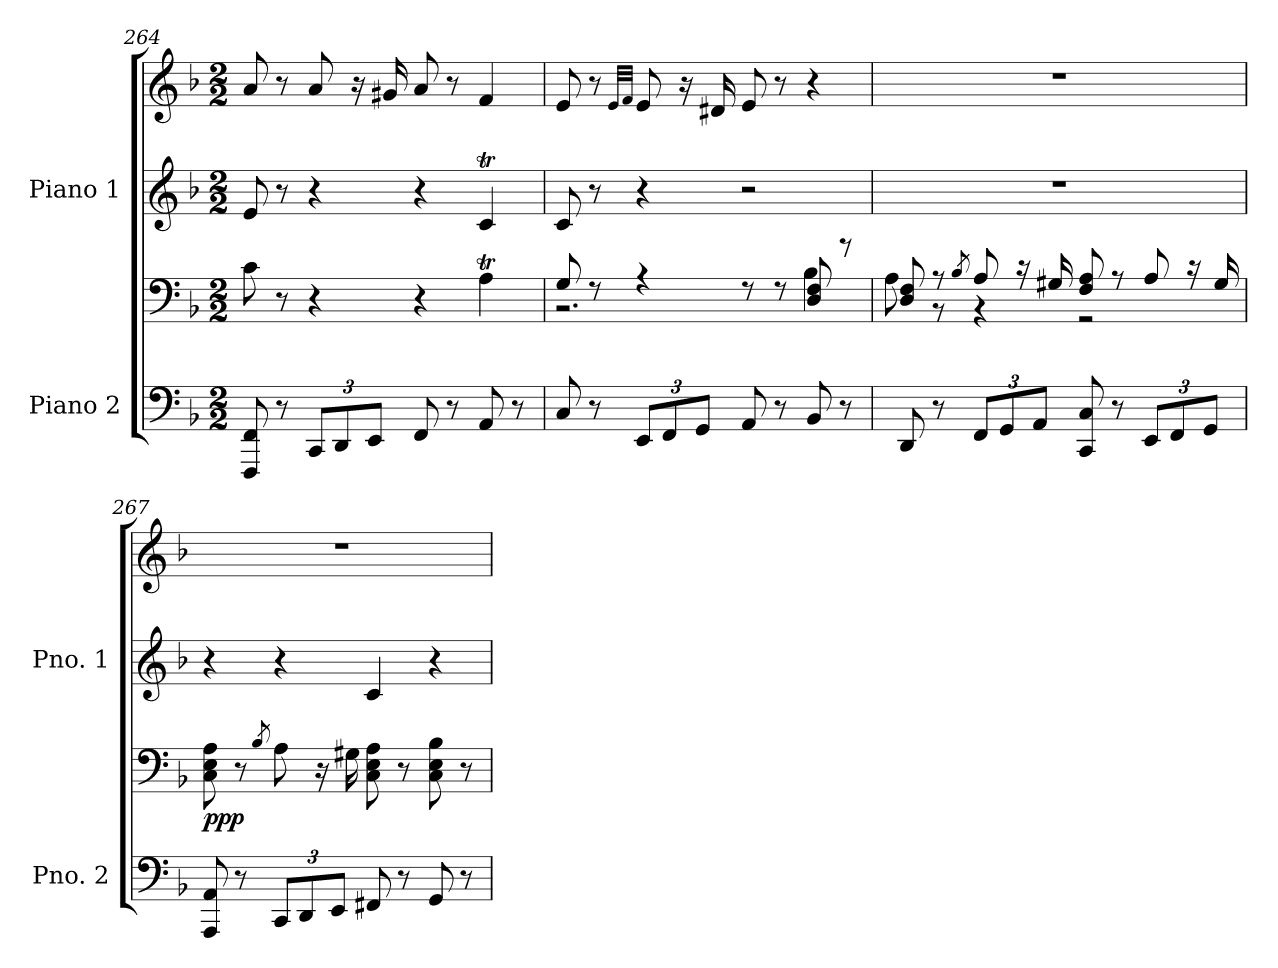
**kern	**kern	**dynam	**kern	**kern
*part2	*part2	*part2	*part1	*part1
*staff4	*staff3	*staff3/4	*staff2	*staff1
*I"Piano 2	*	*	*I"Piano 1	*
*I'Pno. 2	*	*	*I'Pno. 1	*
*clefF4	*clefF4	*	*clefG2	*clefG2
*k[b-]	*k[b-]	*	*k[b-]	*k[b-]
*M2/2	*M2/2	*	*M2/2	*M2/2
=264	=264	=264	=264	=264
8FFF/ 8FF/	8c\	.	8e/	8a/
8r	8r	.	8r	8r
*Xbrackettup	*	*	*	*
12CC/L	4r	.	4r	8a/
12DD/	.	.	.	.
.	.	.	.	16r
12EE/J	.	.	.	.
.	.	.	.	16g#X/
8FF/	4r	.	4r	8a/
8r	.	.	.	8r
8AA/	4At\	.	4cT/	4f/
8r	.	.	.	.
=265	=265	=265	=265	=265
*	*^	*	*	*
8C/	8G/	2.r	.	8c/	8e/
8r	8r	.	.	8r	8r
.	.	.	.	.	32qe/LLL
.	.	.	.	.	32qf/JJJ
12EE/L	4r	.	.	4r	8e/
12FF/	.	.	.	.	.
.	.	.	.	.	16r
12GG/J	.	.	.	.	.
.	.	.	.	.	16d#X/
8AA/	8r	.	.	2r	8e/
8r	8r	.	.	.	8r
8BB-/	8D/ 8F/	4B-\	.	.	4r
8r	8r	.	.	.	.
!!LO:PB:g=z
=266	=266	=266	=266	=266	=266
8DD/	8D/ 8F/	8A\	.	1r	1r
8r	8r	8r	.	.	.
.	8qB-/	.	.	.	.
12FF/L	8A/	4r	.	.	.
12GG/	.	.	.	.	.
.	16r	.	.	.	.
12AA/J	.	.	.	.	.
.	16G#X/	.	.	.	.
8CC/ 8C/	8F/ 8A/	2r	.	.	.
8r	8r	.	.	.	.
12EE/L	8A/	.	.	.	.
12FF/	.	.	.	.	.
.	16r	.	.	.	.
12GG/J	.	.	.	.	.
.	16G#/	.	.	.	.
*	*v	*v	*	*	*
=267	=267	=267	=267	=267
!	!	!LO:DY:b	!	!
8AAA/ 8AA/	8C\ 8E\ 8A\	ppp	4r	1r
8r	8r	.	.	.
.	8qB-/	.	.	.
12CC/L	8A\	.	4r	.
12DD/	.	.	.	.
.	16r	.	.	.
12EE/J	.	.	.	.
.	16G#X\	.	.	.
8FF#X/	8C\ 8E\ 8A\	.	4c/	.
8r	8r	.	.	.
8GG/	8C\ 8E\ 8B-\	.	4r	.
8r	8r	.	.	.
=	=	=	=	=
*-	*-	*-	*-	*-
